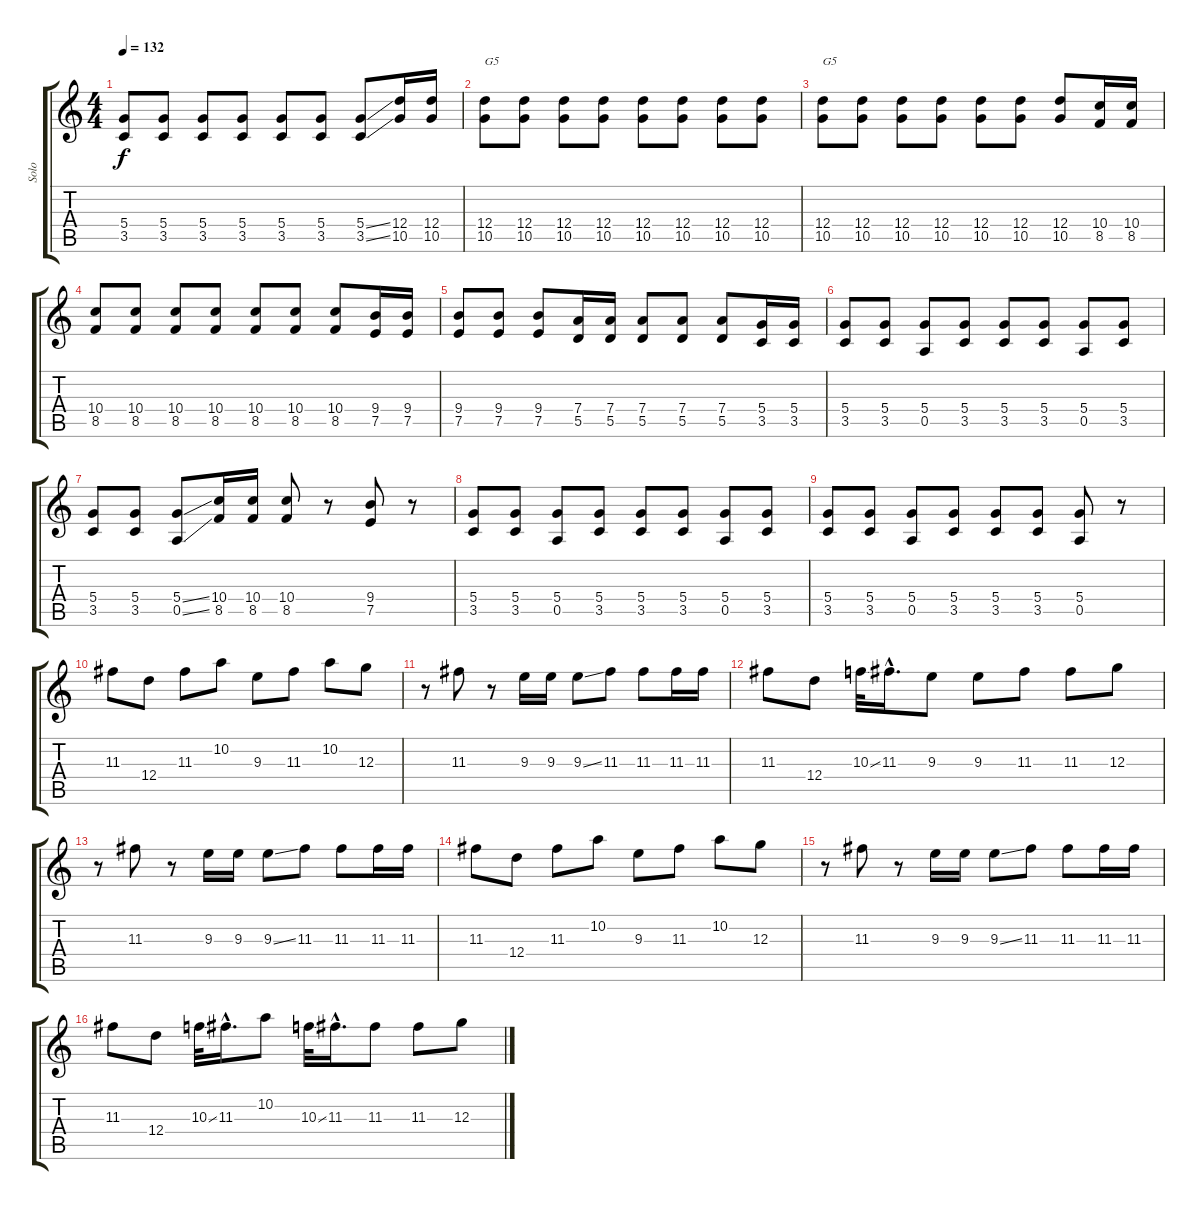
\track ("Solo" "Solo") {instrument distortionguitar}
\staff {score tabs}
\tuning (E4 B3 G3 D3 A2 E2) {hide}
\ts (4 4)
\tempo 132
\clef g2
\ks c
(5.4 3.5).8{dy f} (5.4 3.5).8 (5.4 3.5).8 (5.4 3.5).8 (5.4 3.5).8 (5.4 3.5).8 (5.4{ss} 3.5{ss}).8 (12.4 10.5).16 (12.4 10.5).16 |
(12.4 10.5).8{txt "G5"} (12.4 10.5).8 (12.4 10.5).8 (12.4 10.5).8 (12.4 10.5).8 (12.4 10.5).8 (12.4 10.5).8 (12.4 10.5).8 |
(12.4 10.5).8{txt "G5"} (12.4 10.5).8 (12.4 10.5).8 (12.4 10.5).8 (12.4 10.5).8 (12.4 10.5).8 (12.4 10.5).8 (10.4 8.5).16 (10.4 8.5).16 |
(10.4 8.5).8 (10.4 8.5).8 (10.4 8.5).8 (10.4 8.5).8 (10.4 8.5).8 (10.4 8.5).8 (10.4 8.5).8 (9.4 7.5).16 (9.4 7.5).16 |
(9.4 7.5).8 (9.4 7.5).8 (9.4 7.5).8 (7.4 5.5).16 (7.4 5.5).16 (7.4 5.5).8 (7.4 5.5).8 (7.4 5.5).8 (5.4 3.5).16 (5.4 3.5).16 |
(5.4 3.5).8 (5.4 3.5).8 (5.4 0.5).8 (5.4 3.5).8 (5.4 3.5).8 (5.4 3.5).8 (5.4 0.5).8 (5.4 3.5).8 |
(5.4 3.5).8 (5.4 3.5).8 (5.4{ss} 0.5{ss}).8 (10.4 8.5).16 (10.4 8.5).16 (10.4 8.5).8 r.8 (9.4 7.5).8 r.8 |
(5.4 3.5).8 (5.4 3.5).8 (5.4 0.5).8 (5.4 3.5).8 (5.4 3.5).8 (5.4 3.5).8 (5.4 0.5).8 (5.4 3.5).8 |
(5.4 3.5).8 (5.4 3.5).8 (5.4 0.5).8 (5.4 3.5).8 (5.4 3.5).8 (5.4 3.5).8 (5.4 0.5).8 r.8 |
11.3.8 12.4.8 11.3.8 10.2.8 9.3.8 11.3.8 10.2.8 12.3.8 |
r.8 11.3.8 r.8 9.3.16 9.3.16 9.3{ss}.8 11.3.8 11.3.8 11.3.16 11.3.16 |
11.3.8 12.4.8 10.3{ss}.32 11.3{hac}.16{d} 9.3.8 9.3.8 11.3.8 11.3.8 12.3.8 |
r.8 11.3.8 r.8 9.3.16 9.3.16 9.3{ss}.8 11.3.8 11.3.8 11.3.16 11.3.16 |
11.3.8 12.4.8 11.3.8 10.2.8 9.3.8 11.3.8 10.2.8 12.3.8 |
r.8 11.3.8 r.8 9.3.16 9.3.16 9.3{ss}.8 11.3.8 11.3.8 11.3.16 11.3.16 |
11.3.8 12.4.8 10.3{ss}.32 11.3{hac}.16{d} 10.2.8 10.3{ss}.32 11.3{hac}.16{d} 11.3.8 11.3.8 12.3.8
